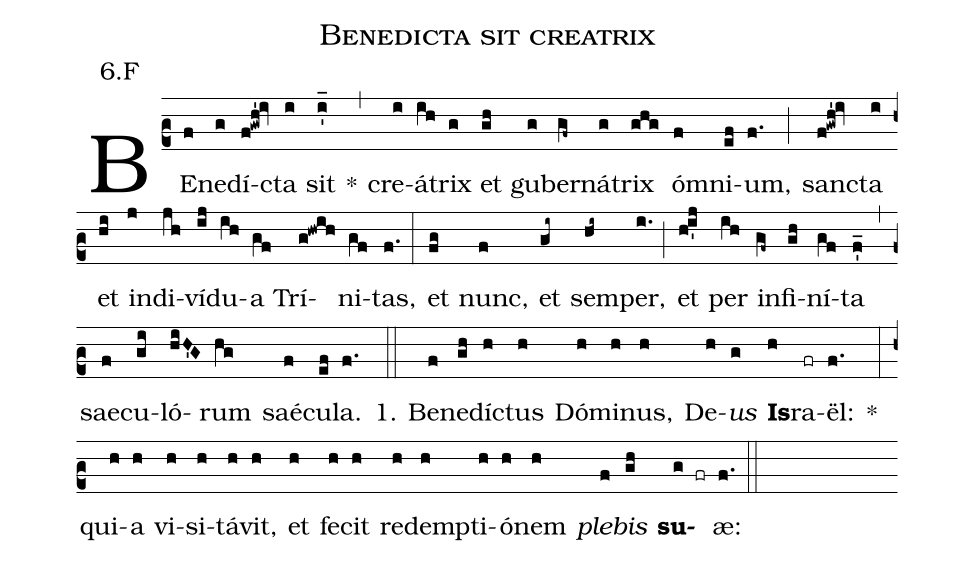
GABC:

name:Benedicta sit creatrix;
office-part:Antiphona;
mode:6;
annotation: 6.F;
%%
(c2) BE(f)ne(g)dí(f!gwh'!iv)cta(i) sit(i'_) *(,) cre(i)á(ih)trix(g) et(gh) gu(g)ber(gf~)ná(g)trix(ghg) ó(f)mni(ef)um,(f.) (;) san(f!gwh'!iv)cta(i) et(hi) in(j)di(jh)ví(ij)du(ih)a(gf) Trí(g!hwih)ni(gf)tas,(f.) (:) et(fg) nunc,(f) et(gi~) sem(hi~)per,(i.) (;) et(h!i'j) per(ih) in(gf~)fi(gh)ní(gf)ta(f'_) (,) sae(f)cu(gi)ló(hiH'G)rum(hg) saé(f)cu(ef)la.(f.) (::)
1. Be(f)ne(gh)díc(h)tus(h) Dó(h)mi(h)nus,(h) De(h)<i>us</i>(g) <b>Is</b>(h)ra(fr)ël:(f.) *(:) qui(h)a(h) vi(h)si(h)tá(h)vit,(h) et(h) fe(h)cit(h) red(h)emp(h)ti(h)ó(h)nem(h) <i>ple</i>(f)<i>bis</i>(gh) <b>su</b>(g fr)æ:(f.) (::)
